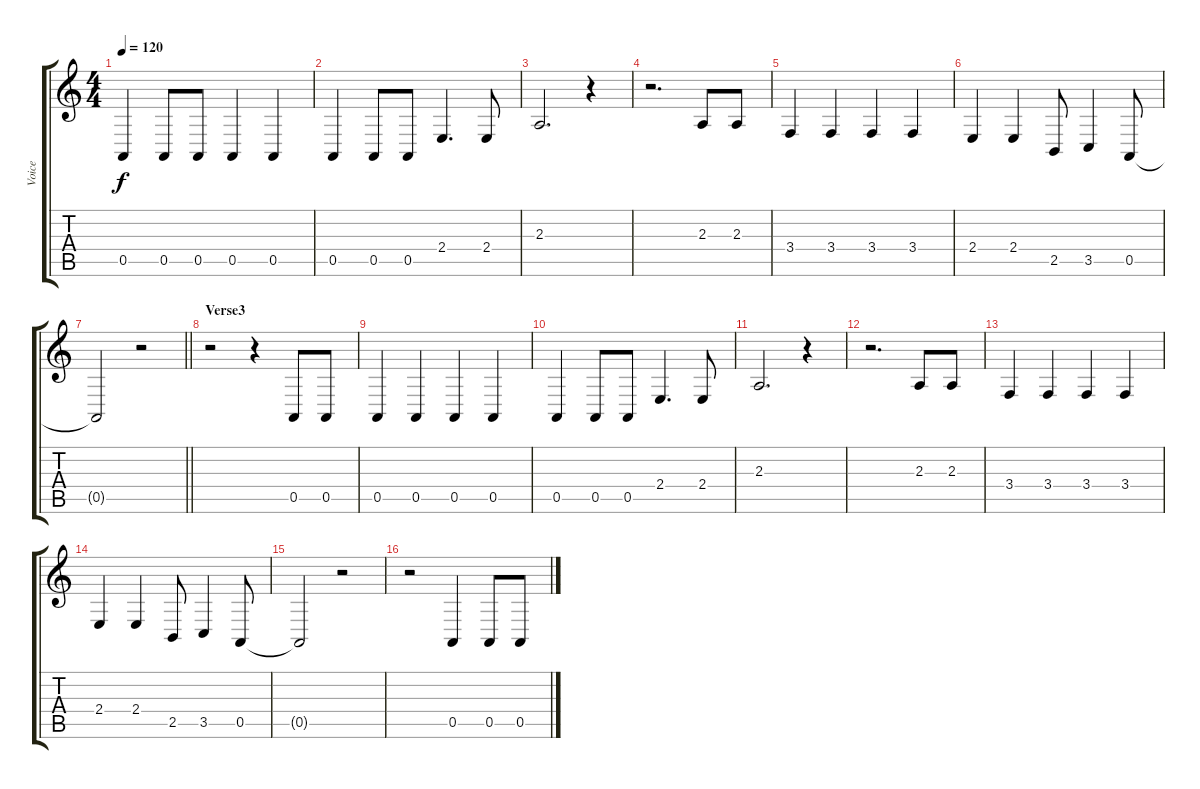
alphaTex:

\track ("Voice" "Voice") {instrument viola}
\staff {score tabs}
\tuning (E4 B3 G3 D3 A2 E2) {hide}
\ts (4 4)
\tempo 120
\clef g2
\ks c
0.5.4{dy f} 0.5.8 0.5.8 0.5.4 0.5.4 |
0.5.4 0.5.8 0.5.8 2.4.4{d} 2.4.8 |
2.3.2{d} r.4 |
r.2{d} 2.3.8 2.3.8 |
3.4.4 3.4.4 3.4.4 3.4.4 |
2.4.4 2.4.4 2.5.8 3.5.4 0.5.8 |
\barLineRight lightlight
0.5{t}.2 r.2 |
\section ("" "Verse3")
r.2{volume 16} r.4 0.5.8 0.5.8 |
0.5.4 0.5.4 0.5.4 0.5.4 |
0.5.4 0.5.8 0.5.8 2.4.4{d} 2.4.8 |
2.3.2{d} r.4 |
r.2{d} 2.3.8 2.3.8 |
3.4.4 3.4.4 3.4.4 3.4.4 |
2.4.4 2.4.4 2.5.8 3.5.4 0.5.8 |
0.5{t}.2 r.2 |
r.2 0.5.4 0.5.8 0.5.8
